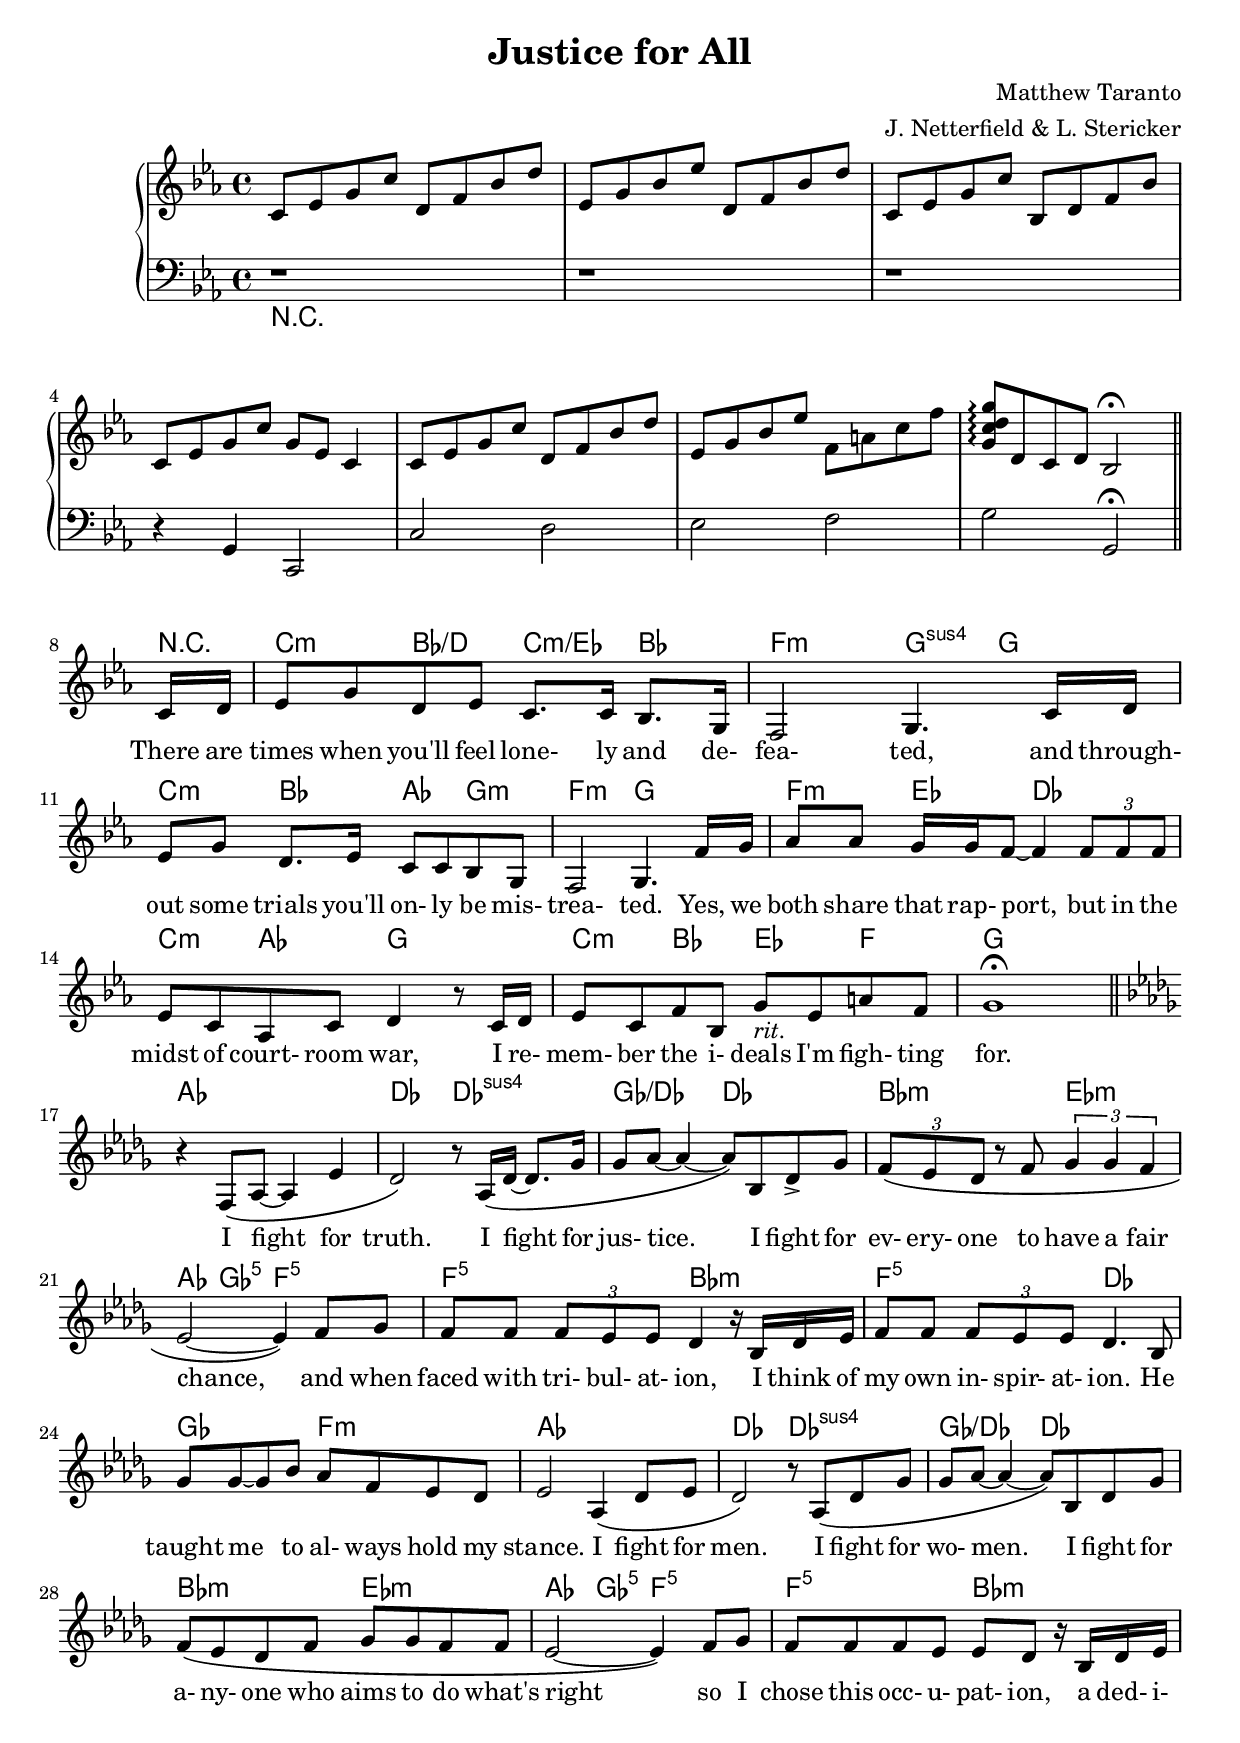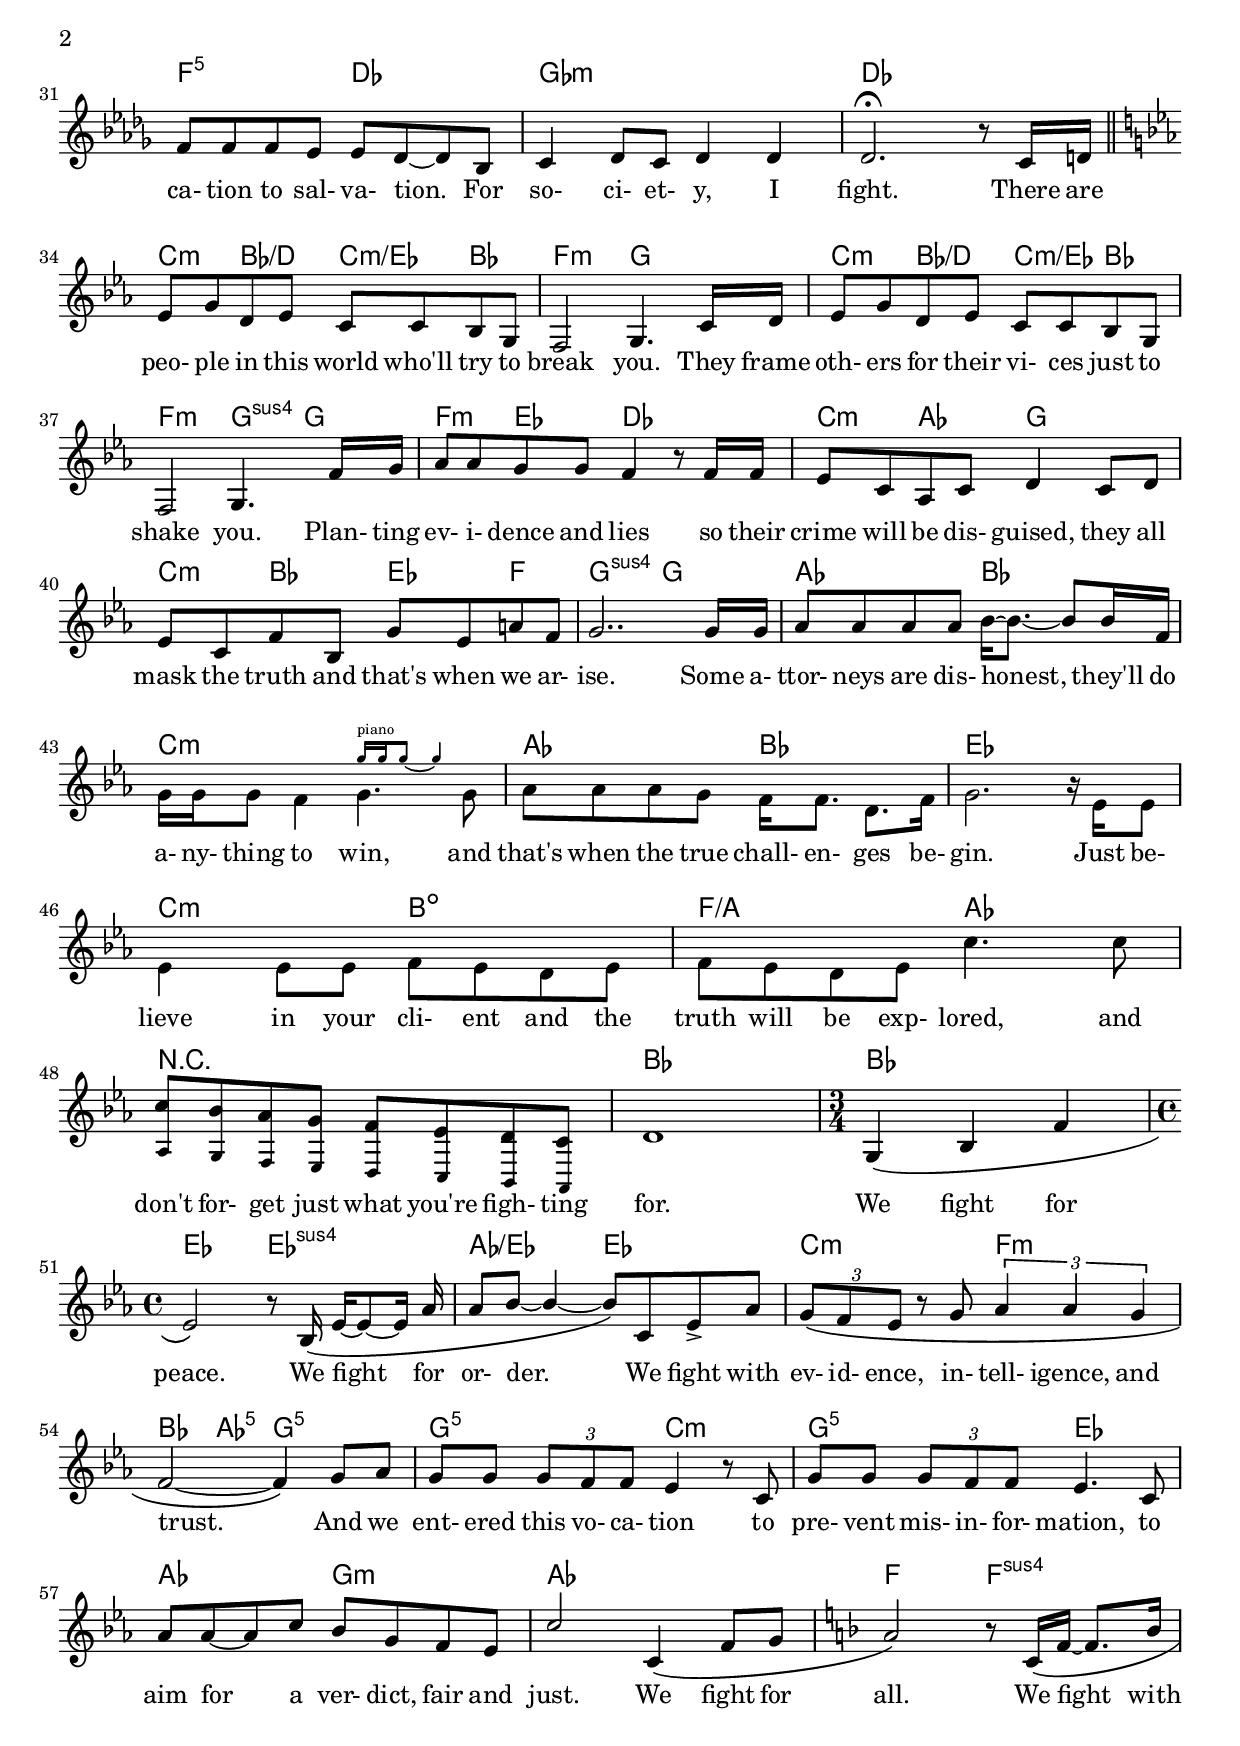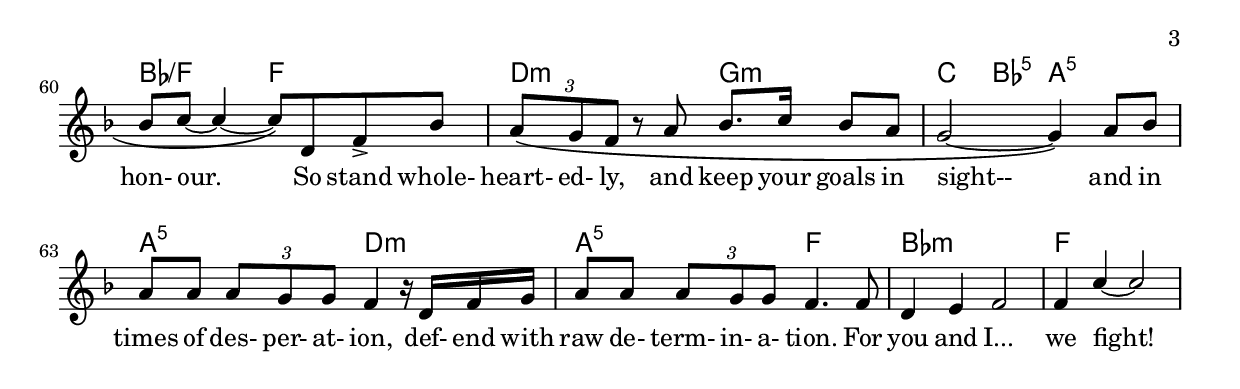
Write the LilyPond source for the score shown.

 \header {
  title = "Justice for All"
  composer = "Matthew Taranto"
  arranger = "J. Netterfield & L. Stericker"
}

\layout {   
  \context {     
    \Staff \RemoveEmptyStaves
    \override VerticalAxisGroup #'remove-first = ##t
  }
}

\score {
  <<
  \new PianoStaff \relative c' <<
    \new Staff {
      \key c \minor
      c8 ees g c
      d, f bes d |
      ees, g bes ees
      d, f bes d |
      c, ees g c
      bes, d f bes |
      c, ees g c g ees c4 |

      c8 ees g c
      d, f bes d |
      ees, g bes ees
      f, a c f |
      <g, c d g>8\arpeggio
      d c d bes2\fermata 
      \bar "||"
      % Hide time signature
      \override Staff.TimeSignature #'stencil = ##f

      % Without this, some extra space is added after the line...
      \once \set Staff.explicitKeySignatureVisibility = #end-of-line-invisible
      \break
    }
    \new Staff {
      \key c \minor
      \clef bass
      r1 |
      r1 |
      r1 |
      r4 g, c,2 |

      c'2
      d
      ees
      f |
      g2
      g,\fermata
      \bar "||"
      % Hide time signature
      \override Staff.TimeSignature #'stencil = ##f

      % Without this, some extra space is added after the line...
      \once \set Staff.explicitKeySignatureVisibility = #end-of-line-invisible
      \break
    }
  >> 
  \chords {
    R1*7

    % Without this, some extra space is added after the line...
    \once \set Staff.explicitKeySignatureVisibility = #end-of-line-invisible
    \break

    \time 1/8
    r8

    \time 4/4
    \powerChords
    
    c4:m bes/d c:m/ees bes
    f2:m g4:sus4 g

    c4:m bes aes g:m
    f2:m g

    f4:m ees des2
    c4:m aes g2

    c4:m bes ees f
    g1
    aes1

    des2 des:sus4
    ges/des des
    bes:m ees:m
    aes4 ges:1.5 f2:1.5

    f2:1.5 bes:m
    f2:1.5 des
    ges f:m
    aes1

    des2 des:sus4
    ges/des des
    bes:m ees:m
    aes4 ges:1.5 f2:1.5

    f2:1.5 bes:m
    f2:1.5 des
    ges1:m
    des1

    c4:m bes/d c:m/ees bes
    f2:m g2

    c4:m bes/d c:m/ees bes
    f2:m g4:sus4 g

    f4:m ees des2
    c4:m aes g2
    c4:m bes ees f
    g2:sus4 g

    aes bes
    c1:m
    aes2 bes
    ees1
    c2:m b:dim
    f/a aes

    r1
    bes

    \transpose des ees {
      \time 3/4
      aes2.
      \time 4/4

      des2 des:sus4
      ges/des des
      bes:m ees:m
      aes4 ges:1.5 f2:1.5

      f2:1.5 bes:m
      f2:1.5 des
      ges f:m
    }

    aes1

    \transpose des f {
      des2 des:sus4
      ges/des des
      bes:m ees:m
      aes4 ges:1.5 f2:1.5

      f2:1.5 bes:m
      f2:1.5 des
      ges1:m
      des
    }
  }
  \new Staff \relative c {
    R1*7
    \override Staff.TimeSignature #'stencil = ##f

    % Without this, some extra space is added after the line...
    \once \set Staff.explicitKeySignatureVisibility = #end-of-line-invisible
    \break

    \key c \minor
    \time 1/8
    \new Voice = "vocals" {
      c'16 d
      \time 4/4
    
      ees8 g d ees c8. c16 bes8. g16 |
      f2 g4. c16 d |
      
      % Show future time signatures (remember, we got rid of them above...) 
      \override Staff.TimeSignature #'stencil = ##t

      ees8 g d8. ees16 c8 c bes g |
      f2 g4. f'16 g |

      aes8 aes g16 g f8 ~ f4
      \tuplet 3/2 { f8 f f } |
      ees c aes c d4
      r8 c16 d |
      ees8 c f bes, g'_\markup{\italic rit.} ees a f |
      g1  \fermata

      \bar "||"

      \key des \major
      r4 f,8\( aes8 ~ aes4 ees' |
      des2 \) r8 aes16 \( des ~ des8. ges16 |
      ges8 aes ~ aes4 ~ aes8 \)
      bes, des-> ges |
      \tuplet 3/2 {f \( ees des8} r f \tuplet 3/2 { ges4 ges f }|
      ees2 ~ ees4 \) f8 ges |
      f f \tuplet 3/2 {f ees ees} des4 r16 bes16 des ees |
      f8 f \tuplet 3/2 {f ees ees} des4. bes8 |
      ges' ges ~ ges bes aes f ees des |
      ees2  aes,4 \( des8 ees |
      
      des2 \) r8 aes  \( des ges |
      ges aes ~ aes4 ~ aes8 \)
      bes, des ges |
      f \( ees des8 f ges8 ges f f |
      ees2 ~ ees4 \) f8 ges |
      f f f ees ees des r16 bes16 des ees |
      f8 f f ees ees des ~ des bes |

      c4 des8 c des4 des |
      des2.\fermata r8 c16 d \bar "||"

      \break
      \key c \minor

      ees8 g d ees c c bes g |
      f2 g4. c16 d |

      ees8 g d ees c c bes g |
      f2 g4. f'16 g |

      aes8 aes g g f4
      r8 f16 f
      ees8 c aes c d4
      c8 d |
      ees c f bes, g' ees a f |
      g2.. g16  g |

      aes8 aes aes aes bes16 ~ bes8. ~ bes8 bes16 f |
      <<
        { \stemDown g16 g g8 f4 g4. g8 | }
        \new CueVoice {
          s2 \stemUp g'16^"piano" g g8 ~ g4 |
        }
      >>
      aes,8 aes aes g f16 f8. d f16 |
      g2. r16 ees ees8 |
      ees4 ees8 ees f8 ees d ees |
      f ees d ees c'4. c8 |
      {
        \stemUp
        <c \tweak font-size #-2 aes,>
        <bes \tweak font-size #-2 g,>
        <aes \tweak font-size #-2 f,>
        <g \tweak font-size #-2 ees,>
        <f \tweak font-size #-2 d,>
        <ees \tweak font-size #-2 c,>
        <d \tweak font-size #-2 bes,>
        <c \tweak font-size #-2 aes,> |
      }
      d1

      % (╯°□°）╯︵ ┻━┻)
      \time 3/4
      g,4 \( bes f'
      \time 4/4

      %  (╯°□°）╯︵ ┻━┻)
      \transpose des ees \relative des' {
        des2 \) r8 aes16 \( des [~ des8 ~ des16] ges |
        ges8 aes ~ aes4 ~ aes8 \)
        bes, des-> ges |
        \tuplet 3/2 {f \( ees des8} r f \tuplet 3/2 { ges4 ges f }|
        ees2 ~ ees4 \) f8 ges |
        f f \tuplet 3/2 {f ees ees} des4 r8 bes8 |
        f'  8 f \tuplet 3/2 {f ees ees} des4. bes8 |
        ges' ges ~ ges bes aes f ees des |
      }
      c'2 c,4 \( f8 g 

      % (╯°□°）╯︵ ┻━┻)
      \key f \major
      a2 \)
      \transpose des f \relative des' {
        r8 aes16 \( des ~ des8. ges16 |
        ges8 aes ~ aes4 ~ aes8 \)
        bes, des-> ges |
        \tuplet 3/2 {f \( ees des8} r f ges8. aes16 ges8 f |
        ees2 ~ ees4 \) f8 ges |
        f f \tuplet 3/2 {f ees ees} des4 r16 bes des ees |
        f8 f \tuplet 3/2 {f ees ees} des4. des8 |
      }
      d,4 e f2
      f4 c'4 ~ c2
    }
  }
  \new Lyrics \lyricsto "vocals" {
    There are times when you'll feel lone- ly and de-
    fea- ted, and through- out some trials you'll on- ly be mis-
    trea- ted. Yes, we
    both share that rap- port, but in the
    midst of court- room war, I re-
    mem- ber the i- deals I'm figh- ting
    for.

    I fight for truth.
    I fight for jus- tice.
    I fight for ev- ery- one to have a fair chance,
    
    and when faced with tri- bul- at- ion,
    I think of my own in- spir- at- ion.
    He taught me to al- ways hold my stance.

    I fight for men.
    I fight for wo- men.
    I fight for a- ny- one who aims to do what's right
    so I chose this occ- u- pat- ion,
    a ded- i- ca- tion to sal- va- tion.
    For so- ci- et- y, I fight.

    There are peo- ple in this world who'll try to break you.
    They frame oth- ers for their vi- ces just to shake you.
    Plan- ting ev- i- dence and lies
    so their crime will be dis- guised,
    they all mask the truth and that's when we ar- ise.

    Some a- ttor- neys are dis- honest, they'll do a- ny- thing to win,
    and that's when the true chall- en- ges be- gin.
    Just be- lieve in your cli- ent and the truth will be exp- lored,
    and don't for- get just what you're figh- ting for.

    We fight for peace.
    We fight for or- der.
    We fight with ev- id- ence, in- tell- igence, and trust.
    And we ent- ered this vo- ca- tion to
    pre- vent mis- in- for- mation, to
    aim for a ver- dict, fair and just.

    We fight for all.
    We fight with hon- our.
    So stand whole- heart- ed- ly,
    and keep your goals in sight--
    and in times of des- per- at- ion,
    def- end with raw de- term- in- a- tion.
    For you and I...
    we fight!
  }
  >>
}